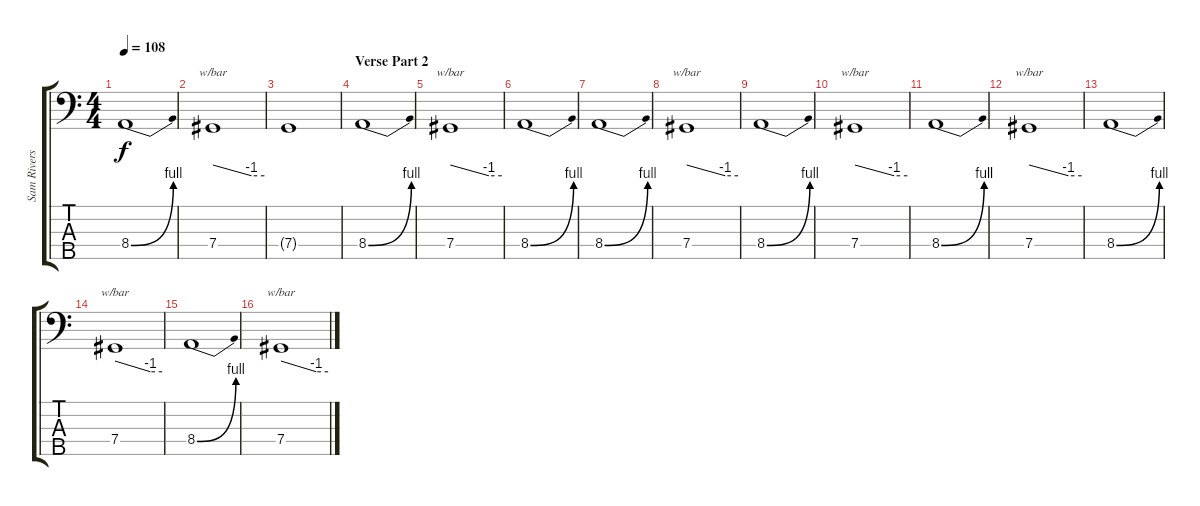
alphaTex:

\track ("Sam Rivers - Bass" "Sam Rivers") {instrument electricbassfinger}
\staff {score tabs}
\tuning (E2 B1 Gb1 Db1 Ab0) {hide}
\ts (4 4)
\tempo 108
\clef f4
\ks c
8.4{be (bend 0 0 60 4)}.1{dy f} |
7.4.1{tbe (custom default 0 0 45 -4 60 -4)} |
7.4{t}.1 |
\section ("" "Verse Part 2")
8.4{be (bend 0 0 60 4)}.1 |
7.4.1{tbe (custom default 0 0 45 -4 60 -4)} |
8.4{be (bend 0 0 60 4)}.1 |
8.4{be (bend 0 0 60 4)}.1 |
7.4.1{tbe (custom default 0 0 45 -4 60 -4)} |
8.4{be (bend 0 0 60 4)}.1 |
7.4.1{tbe (custom default 0 0 45 -4 60 -4)} |
8.4{be (bend 0 0 60 4)}.1 |
7.4.1{tbe (custom default 0 0 45 -4 60 -4)} |
8.4{be (bend 0 0 60 4)}.1 |
7.4.1{tbe (custom default 0 0 45 -4 60 -4)} |
8.4{be (bend 0 0 60 4)}.1 |
7.4.1{tbe (custom default 0 0 45 -4 60 -4)}
